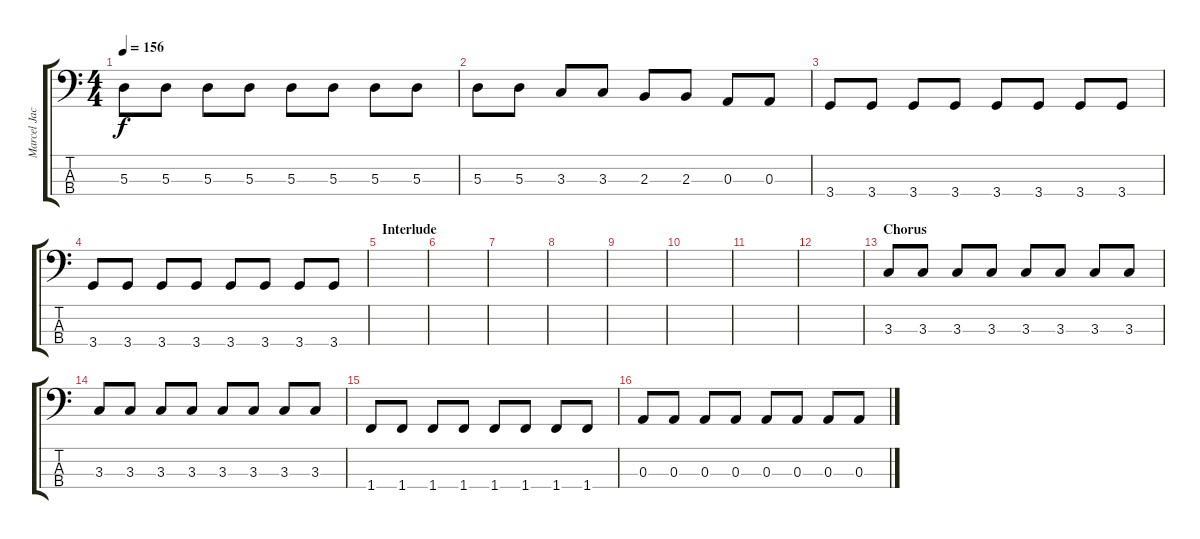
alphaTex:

\track ("Marcel Jacob" "Marcel Jac") {instrument electricbasspick}
\staff {score tabs}
\tuning (G2 D2 A1 E1) {hide}
\ts (4 4)
\tempo 156
\clef f4
\ks c
5.3.8{dy f} 5.3.8 5.3.8 5.3.8 5.3.8 5.3.8 5.3.8 5.3.8 |
5.3.8 5.3.8 3.3.8 3.3.8 2.3.8 2.3.8 0.3.8 0.3.8 |
3.4.8 3.4.8 3.4.8 3.4.8 3.4.8 3.4.8 3.4.8 3.4.8 |
3.4.8 3.4.8 3.4.8 3.4.8 3.4.8 3.4.8 3.4.8 3.4.8 |
\section ("" "Interlude")
|
|
|
|
|
|
|
|
\section ("" "Chorus")
3.3.8 3.3.8 3.3.8 3.3.8 3.3.8 3.3.8 3.3.8 3.3.8 |
3.3.8 3.3.8 3.3.8 3.3.8 3.3.8 3.3.8 3.3.8 3.3.8 |
1.4.8 1.4.8 1.4.8 1.4.8 1.4.8 1.4.8 1.4.8 1.4.8 |
0.3.8 0.3.8 0.3.8 0.3.8 0.3.8 0.3.8 0.3.8 0.3.8
